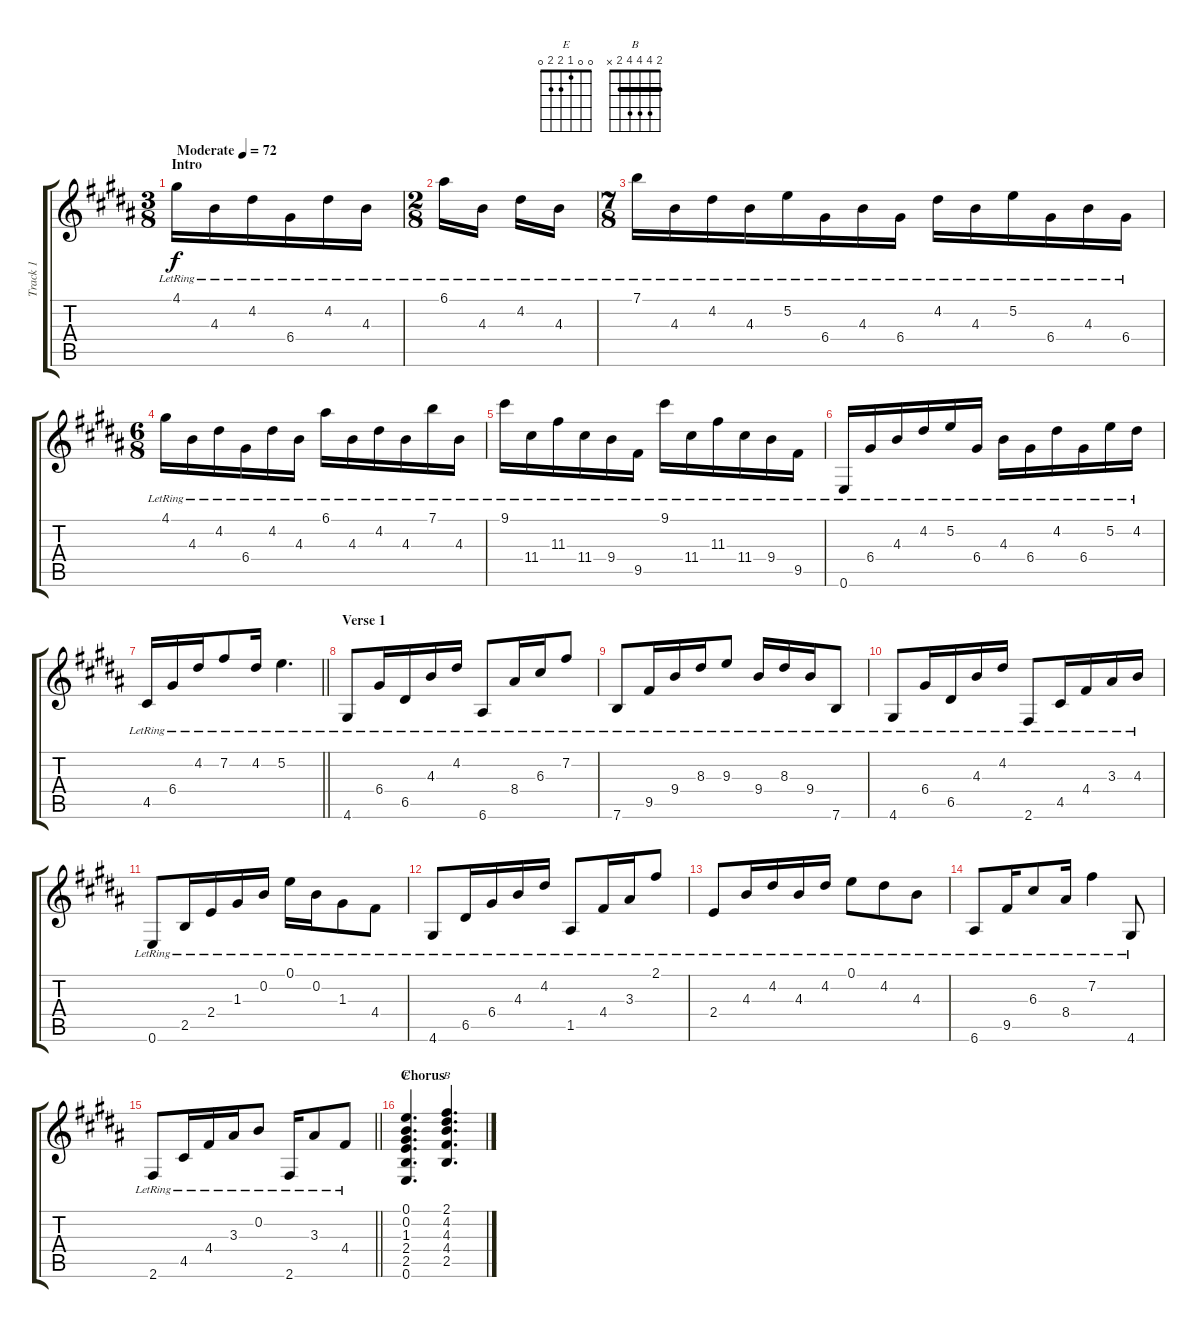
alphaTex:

\track ("Track 1" "Track 1") {instrument acousticguitarsteel}
\staff {score tabs}
\tuning (E4 B3 G3 D3 A2 E2) {hide}
\chord ("E" 0 0 1 2 2 0)
\chord ("B" 2 4 4 4 2 x) {barre 2}
\ts (3 8)
\section ("" "Intro")
\tempo (72 "Moderate")
\clef g2
\ks b
4.1{lr}.16{dy f instrument acousticguitarsteel} 4.3{lr}.16 4.2{lr}.16 6.4{lr}.16 4.2{lr}.16 4.3{lr}.16 |
\ts (2 8)
6.1{lr}.16 4.3{lr}.16 4.2{lr}.16 4.3{lr}.16 |
\ts (7 8)
7.1{lr}.16 4.3{lr}.16 4.2{lr}.16 4.3{lr}.16 5.2{lr}.16 6.4{lr}.16 4.3{lr}.16 6.4{lr}.16 4.2{lr}.16 4.3{lr}.16 5.2{lr}.16 6.4{lr}.16 4.3{lr}.16 6.4{lr}.16 |
\ts (6 8)
4.1{lr}.16 4.3{lr}.16 4.2{lr}.16 6.4{lr}.16 4.2{lr}.16 4.3{lr}.16 6.1{lr}.16 4.3{lr}.16 4.2{lr}.16 4.3{lr}.16 7.1{lr}.16 4.3{lr}.16 |
9.1{lr}.16 11.4{lr}.16 11.3{lr}.16 11.4{lr}.16 9.4{lr}.16 9.5{lr}.16 9.1{lr}.16 11.4{lr}.16 11.3{lr}.16 11.4{lr}.16 9.4{lr}.16 9.5{lr}.16 |
0.6{lr}.16 6.4{lr}.16 4.3{lr}.16 4.2{lr}.16 5.2{lr}.16 6.4{lr}.16 4.3{lr}.16 6.4{lr}.16 4.2{lr}.16 6.4{lr}.16 5.2{lr}.16 4.2{lr}.16 |
\barLineRight lightlight
4.5{lr}.16 6.4{lr}.16 4.2{lr}.16 7.2{lr}.8 4.2{lr}.16 5.2{lr}.4{d} |
\section ("" "Verse 1")
4.6{lr}.8 6.4{lr}.16 6.5{lr}.16 4.3{lr}.16 4.2{lr}.16 6.6{lr}.8 8.4{lr}.16 6.3{lr}.16 7.2{lr}.8 |
7.6{lr}.8 9.5{lr}.16 9.4{lr}.16 8.3{lr}.16 9.3{lr}.8 9.4{lr}.16 8.3{lr}.16 9.4{lr}.16 7.6{lr}.8 |
4.6{lr}.8 6.4{lr}.16 6.5{lr}.16 4.3{lr}.16 4.2{lr}.16 2.6{lr}.8 4.5{lr}.16 4.4{lr}.16 3.3{lr}.16 4.3{lr}.16 |
0.6{lr}.8 2.5{lr}.16 2.4{lr}.16 1.3{lr}.16 0.2{lr}.16 0.1{lr}.16 0.2{lr}.16 1.3{lr}.8 4.4{lr}.8 |
4.6{lr}.8 6.5{lr}.16 6.4{lr}.16 4.3{lr}.16 4.2{lr}.16 1.5{lr}.8 4.4{lr}.16 3.3{lr}.16 2.1{lr}.8 |
2.4{lr}.8 4.3{lr}.16 4.2{lr}.16 4.3{lr}.16 4.2{lr}.16 0.1{lr}.8 4.2{lr}.8 4.3{lr}.8 |
6.6{lr}.8 9.5{lr}.16 6.3{lr}.8 8.4{lr}.16 7.2{lr}.4 4.6{lr}.8 |
\barLineRight lightlight
2.6{lr}.8 4.5{lr}.16 4.4{lr}.16 3.3{lr}.16 0.2{lr}.8 2.6{lr}.16 3.3{lr}.8 4.4{lr}.8 |
\section ("" "Chorus")
(0.1 0.2 1.3 2.4 2.5 0.6).4{d ch "E"} (2.1 4.2 4.3 4.4 2.5).4{d ch "B"}
